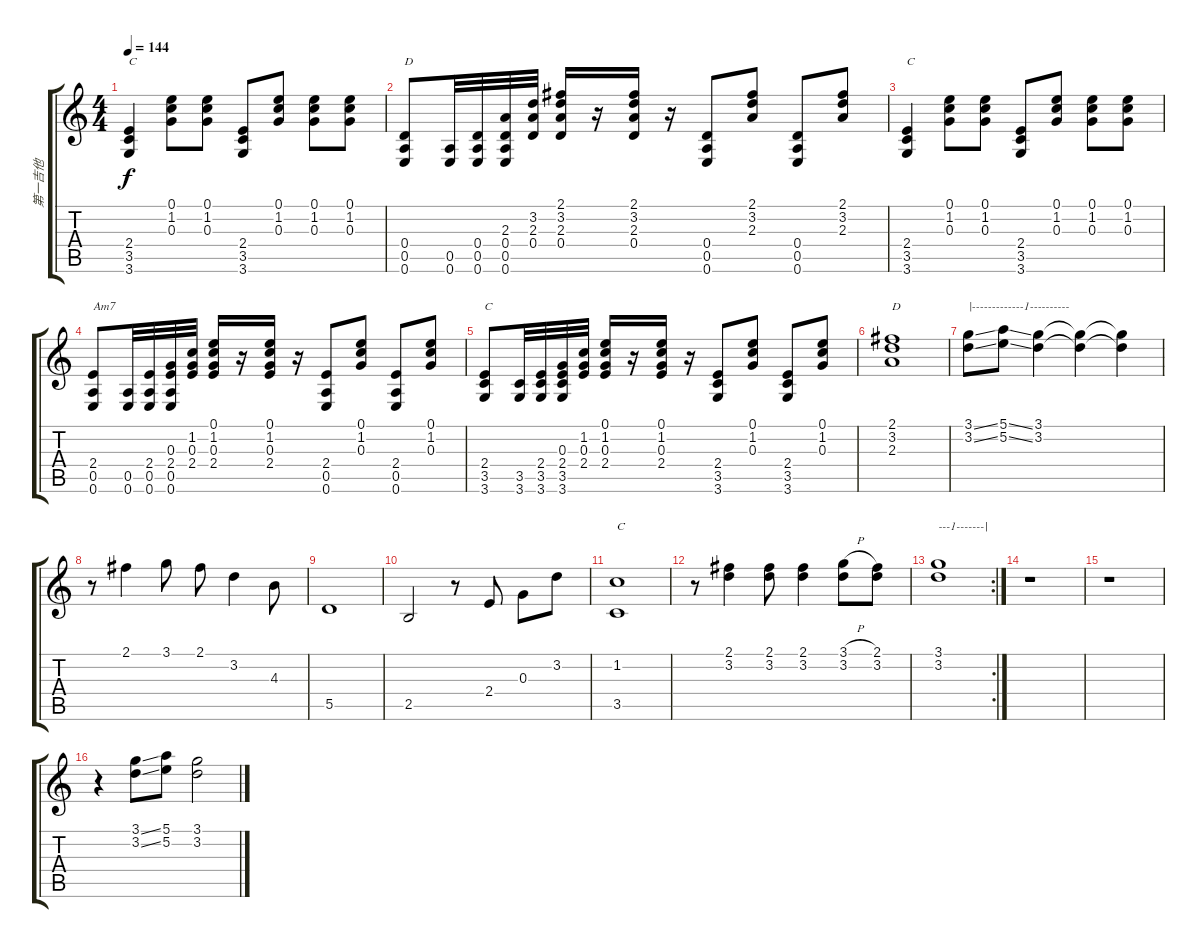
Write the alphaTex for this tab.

\track ("第一吉他" "第一吉他") {instrument acousticguitarsteel}
\staff {score tabs}
\tuning (E4 B3 G3 D3 A2 E2) {hide}
\ts (4 4)
\tempo 144
\clef g2
\ks c
(2.4 3.5 3.6).4{txt "C" dy f} (0.1 1.2 0.3).8 (0.1 1.2 0.3).8 (2.4 3.5 3.6).8 (0.1 1.2 0.3).8 (0.1 1.2 0.3).8 (0.1 1.2 0.3).8 |
(0.4 0.5 0.6).8{txt "D"} (0.5 0.6).32 (0.4 0.5 0.6).32 (2.3 0.4 0.5 0.6).32 (3.2 2.3 0.4).32 (2.1 3.2 2.3 0.4).16 r.16 (2.1 3.2 2.3 0.4).16 r.16 (0.4 0.5 0.6).8 (2.1 3.2 2.3).8 (0.4 0.5 0.6).8 (2.1 3.2 2.3).8 |
(2.4 3.5 3.6).4{txt "C"} (0.1 1.2 0.3).8 (0.1 1.2 0.3).8 (2.4 3.5 3.6).8 (0.1 1.2 0.3).8 (0.1 1.2 0.3).8 (0.1 1.2 0.3).8 |
(2.4 0.5 0.6).8{txt "Am7"} (0.5 0.6).32 (2.4 0.5 0.6).32 (0.3 2.4 0.5 0.6).32 (1.2 0.3 2.4).32 (0.1 1.2 0.3 2.4).16 r.16 (0.1 1.2 0.3 2.4).16 r.16 (2.4 0.5 0.6).8 (0.1 1.2 0.3).8 (2.4 0.5 0.6).8 (0.1 1.2 0.3).8 |
(2.4 3.5 3.6).8{txt "C"} (3.5 3.6).32 (2.4 3.5 3.6).32 (0.3 2.4 3.5 3.6).32 (1.2 0.3 2.4).32 (0.1 1.2 0.3 2.4).16 r.16 (0.1 1.2 0.3 2.4).16 r.16 (2.4 3.5 3.6).8 (0.1 1.2 0.3).8 (2.4 3.5 3.6).8 (0.1 1.2 0.3).8 |
(2.1 3.2 2.3).1{txt "D"} |
(3.1{ss} 3.2{ss}).8{txt "|-------------1----------"} (5.1{ss} 5.2{ss}).8 (3.1 3.2).4 (3.1{t} 3.2{t}).4 (3.1{t} 3.2{t}).4 |
r.8 2.1.4 3.1.8 2.1.8 3.2.4 4.3.8 |
5.5.1 |
2.5.2 r.8 2.4.8 0.3.8 3.2.8 |
(1.2 3.5).1{txt "C"} |
r.8 (2.1 3.2).4 (2.1 3.2).8 (2.1 3.2).4 (3.1{h} 3.2).8 (2.1 3.2).8 |
\rc 2
(3.1 3.2).1{txt "---1-------|"} |
r.1 |
r.1 |
r.4 (3.1{ss} 3.2{ss}).8 (5.1 5.2).8 (3.1 3.2).2
